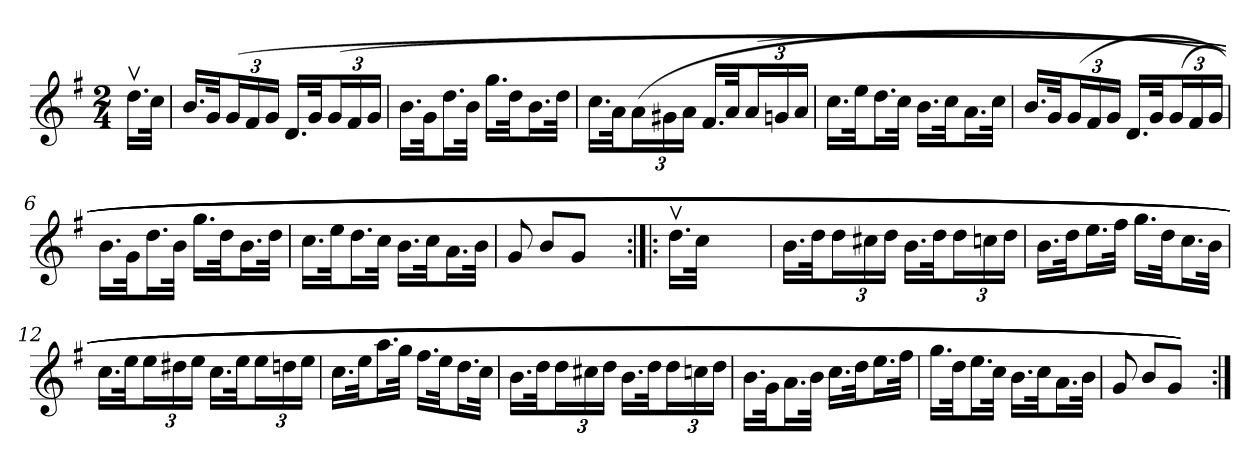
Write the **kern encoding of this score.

**kern
*part1
*staff1
*clefG2
*k[f#]
*G:
*M2/4
=
16.ddv\LL
32cc\JJk
=1
16.b/LL
32g/Jk
(24g/L
24f#/
24g/JJ
16.d/LL
32g/Jk
(24g/L
24f#/
24g/JJ
=2
16.b\LL
32g\Jk
16.dd\L
32b\JJk
16.gg\LL
32dd\Jk
16.b\L
32dd\JJk
=3
16.cc\LL
32a\Jk
(24a\L
24g#X\
24a\JJ
16.f#/LL
32a/Jk
(24a/L
24g/
24a/JJ
=4
16.cc\LL
32ee\Jk
16.dd\L
32cc\JJk
16.b\LL
32cc\Jk
16.a\L
32cc\JJk
=5
16.b/LL
32g/Jk
(24g/L
24f#/
24g/JJ
16.d/LL
32g/Jk
(24g/L
24f#/
24g/JJ
=6
16.b\LL
32g\Jk
16.dd\L
32b\JJk
16.gg\LL
32dd\Jk
16.b\L
32dd\JJk
=7
16.cc\LL
32ee\Jk
16.dd\L
32cc\JJk
16.b\LL
32cc\Jk
16.a\L
32b\JJk
=8
8g
8b/L
8g/J
8ryy
=9:|!|:
16.ddv\LL
32cc\JJk
4.ryy
=10
16.b\LL
32dd\Jk
24dd\L
24cc#X\
24dd\JJ
16.b\LL
32dd\Jk
24dd\L
24cc\
24dd\JJ
=11
16.b\LL
32dd\Jk
16.ee\L
32ff#\JJk
16.gg\LL
32dd\Jk
16.cc\L
32b\JJk
=12
16.cc\LL
32ee\Jk
24ee\L
24dd#X\
24ee\JJ
16.cc\LL
32ee\Jk
24ee\L
24dd\
24ee\JJ
=13
16.cc\LL
32ee\Jk
16.aa\L
32gg\JJk
16.ff#\LL
32ee\Jk
16.dd\L
32cc\JJk
=14
16.b\LL
32dd\Jk
24dd\L
24cc#X\
24dd\JJ
16.b\LL
32dd\Jk
24dd\L
24cc\
24dd\JJ
=15
16.b\LL
32g\Jk
16.a\L
32b\JJk
16.cc\LL
32dd\Jk
16.ee\L
32ff#\JJk
=16
16.gg\LL
32dd\Jk
16.ee\L
32cc\JJk
16.b\LL
32cc\Jk
16.a\L
32b\JJk
=17
8g
8b/L
((((((8g/J))))))
8ryy
=:|!
*-
